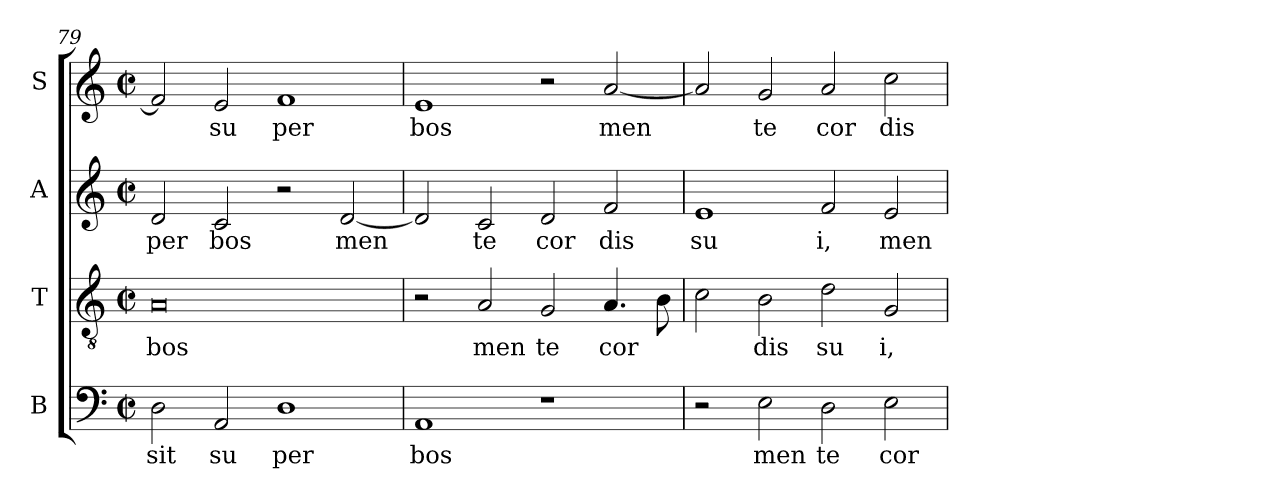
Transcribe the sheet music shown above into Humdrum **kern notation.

**kern	**text	**kern	**text	**kern	**text	**kern	**text
*part4	*part4	*part3	*part3	*part2	*part2	*part1	*part1
*staff4	*staff4	*staff3	*staff3	*staff2	*staff2	*staff1	*staff1
*I"B	*	*I"T	*	*I"A	*	*I"S	*
*I'B	*	*I'T	*	*I'A	*	*I'S	*
*clefF4	*	*clefGv2	*	*clefG2	*	*clefG2	*
*k[]	*	*k[]	*	*k[]	*	*k[]	*
*C:	*	*C:	*	*C:	*	*C:	*
*M2/2	*	*M2/2	*	*M2/2	*	*M2/2	*
*met(c|)	*	*met(c|)	*	*met(c|)	*	*met(c|)	*
=79	=79	=79	=79	=79	=79	=79	=79
!	!LO:LY:b:cj	!	!LO:LY:b:cj	!	!LO:LY:b:cj	!	!LO:LY:b:cj
2D\	sit	0A	bos	2d/	per	2f/]	.
!	!LO:LY:b:cj	!	!	!	!LO:LY:b:cj	!	!LO:LY:b:cj
2AA/	su	.	.	2c/	bos	2e/	su
!	!LO:LY:b:cj	!	!	!	!	!	!LO:LY:b:cj
1D	per	.	.	2r	.	1f	per
!	!	!	!	!	!LO:LY:b:cj	!	!
.	.	.	.	[<2d/	men	.	.
=80	=80	=80	=80	=80	=80	=80	=80
!	!LO:LY:b:cj	!	!	!	!LO:LY:b:cj	!	!LO:LY:b:cj
1AA	bos	2r	.	2d/]	.	1e	bos
!	!	!	!LO:LY:b:cj	!	!LO:LY:b:cj	!	!
.	.	2A/	men	2c/	te	.	.
!	!	!	!LO:LY:b:cj	!	!LO:LY:b:cj	!	!
1r	.	2G/	te	2d/	cor	2r	.
!	!	!	!LO:LY:b:cj	!	!LO:LY:b:cj	!	!LO:LY:b:cj
.	.	4.A/	cor	2f/	dis	[<2a/	men
!	!	!	!LO:LY:b:cj	!	!	!	!
.	.	8B\	.	.	.	.	.
!!LO:LB:g=z
=81	=81	=81	=81	=81	=81	=81	=81
!	!	!	!LO:LY:b:cj	!	!LO:LY:b:cj	!	!LO:LY:b:cj
2r	.	2c\	.	1e	su	2a/]	.
!	!LO:LY:b:cj	!	!LO:LY:b:cj	!	!	!	!LO:LY:b:cj
2E\	men	2B\	dis	.	.	2g/	te
!	!LO:LY:b:cj	!	!LO:LY:b:cj	!	!LO:LY:b:cj	!	!LO:LY:b:cj
2D\	te	2d\	su	2f/	i,	2a/	cor
!	!LO:LY:b:cj	!	!LO:LY:b:cj	!	!LO:LY:b:cj	!	!LO:LY:b:cj
2E\	cor	2G/	i,	2e/	men	2cc\	dis
=	=	=	=	=	=	=	=
*-	*-	*-	*-	*-	*-	*-	*-
